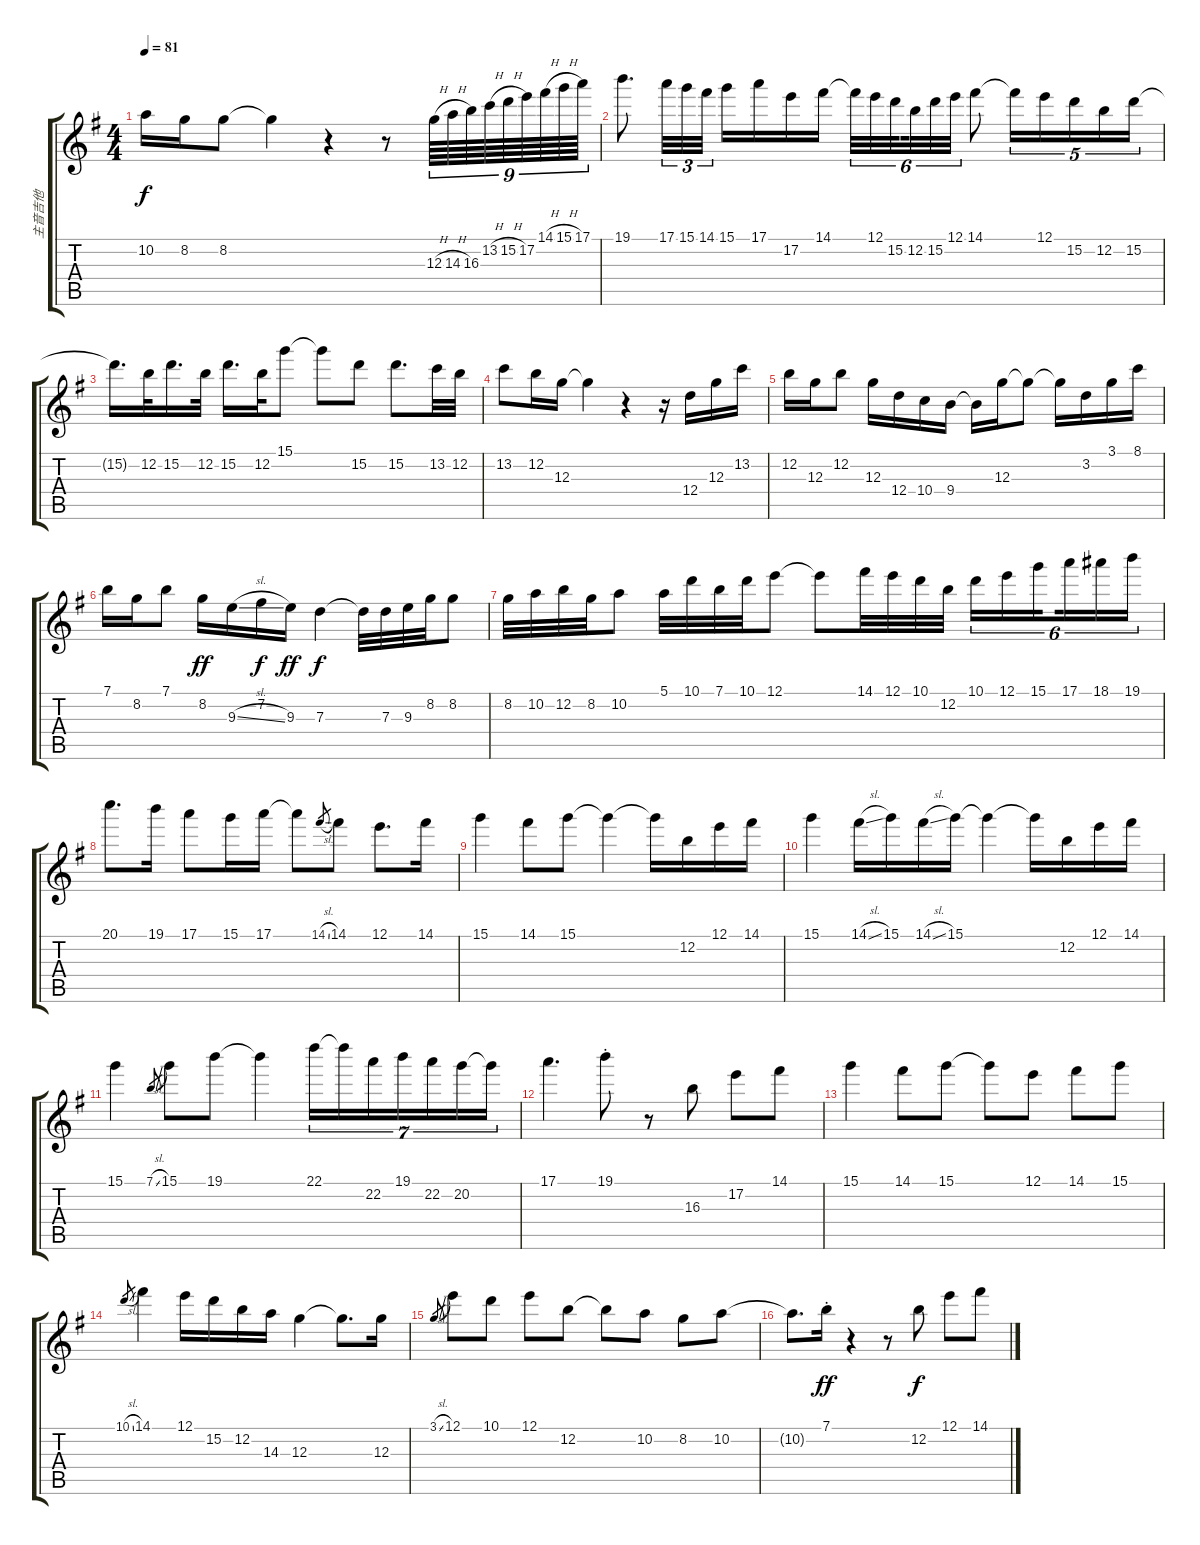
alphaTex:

\track ("主音吉他" "主音吉他") {instrument distortionguitar}
\staff {score tabs}
\tuning (E4 B3 G3 D3 A2 E2) {hide}
\ts (4 4)
\tempo 81
\clef g2
\ks g
10.2.16{dy f} 8.2.16 8.2.8 8.2{t}.4 r.4 r.8 12.3{h}.64{tu (9 8)} 14.3{h}.64{tu (9 8)} 16.3.64{tu (9 8)} 13.2{h}.64{tu (9 8)} 15.2{h}.64{tu (9 8)} 17.2.64{tu (9 8)} 14.1{h}.64{tu (9 8)} 15.1{h}.64{tu (9 8)} 17.1.64{tu (9 8)} |
19.1.8{d} 17.1.32{tu (3 2)} 15.1.32{tu (3 2)} 14.1.32{tu (3 2)} 15.1.16 17.1.16 17.2.16 14.1.16 14.1{t}.32{tu (6 4)} 12.1.32{tu (6 4)} 15.2.32{tu (6 4) beam splitsecondary} 12.2.32{tu (6 4)} 15.2.32{tu (6 4)} 12.1.32{tu (6 4)} 14.1.8 14.1{t}.16{tu (5 4)} 12.1.16{tu (5 4)} 15.2.16{tu (5 4)} 12.2.16{tu (5 4)} 15.2.16{tu (5 4)} |
15.2{t}.16{d} 12.2.32 15.2.16{d} 12.2.32 15.2.16{d} 12.2.32 15.1.8 15.1{t}.8 15.2.8 15.2.8{d} 13.2.32 12.2.32 |
13.2.8 12.2.16 12.3.16 12.3{t}.4 r.4 r.16 12.4.16 12.3.16 13.2.16 |
12.2.16 12.3.16 12.2.8 12.3.16 12.4.16 10.4.16 9.4.16 9.4{t}.16 12.3.16 12.3{t}.8 12.3{t}.16 3.2.16 3.1.16 8.1.16 |
7.1.16 8.2.16 7.1.8 8.2.16{dy ff} 9.3{sl}.16 7.2.16{dy f} 9.3.16{dy ff} 7.3.4{dy f} 7.3{t}.32 7.3.32 9.3.32 8.2.32 8.2.8 |
8.2.32 10.2.32 12.2.32 8.2.32 10.2.8 5.1.32 10.1.32 7.1.32 10.1.32 12.1.8 12.1{t}.8 14.1.32 12.1.32 10.1.32 12.2.32 10.1.16{tu (6 4)} 12.1.16{tu (6 4)} 15.1.16{tu (6 4) beam splitsecondary} 17.1.16{tu (6 4)} 18.1.16{tu (6 4)} 19.1.16{tu (6 4)} |
20.1.8{d} 19.1.16 17.1.8 15.1.16 17.1.16 17.1{t}.8 14.1{sl}.8{gr} 14.1.8 12.1.8{d} 14.1.16 |
15.1.4 14.1.8 15.1.8 15.1{t}.4 15.1{t}.16 12.2.16 12.1.16 14.1.16 |
15.1.4 14.1{sl}.16 15.1.16 14.1{sl}.16 15.1.16 15.1{t}.4 15.1{t}.16 12.2.16 12.1.16 14.1.16 |
15.1.4 7.1{sl}.8{gr} 15.1.8 19.1.8 19.1{t}.4 22.1.16{tu (7 4)} 22.1{t}.16{tu (7 4)} 22.2.16{tu (7 4)} 19.1.16{tu (7 4)} 22.2.16{tu (7 4)} 20.2.16{tu (7 4)} 20.2{t}.16{tu (7 4)} |
17.1.4{d} 19.1{st}.8 r.8 16.3.8 17.2.8 14.1.8 |
15.1.4 14.1.8 15.1.8 15.1{t}.8 12.1.8 14.1.8 15.1.8 |
10.1{sl}.8{gr} 14.1.4 12.1.16 15.2.16 12.2.16 14.3.16 12.3.4 12.3{t}.8{d} 12.3.16 |
3.1{sl}.8{gr} 12.1.8 10.1.8 12.1.8 12.2.8 12.2{t}.8 10.2.8 8.2.8 10.2.8 |
10.2{t}.8{d} 7.1{st}.16{dy ff} r.4 r.8 12.2.8{dy f} 12.1.8 14.1.8
